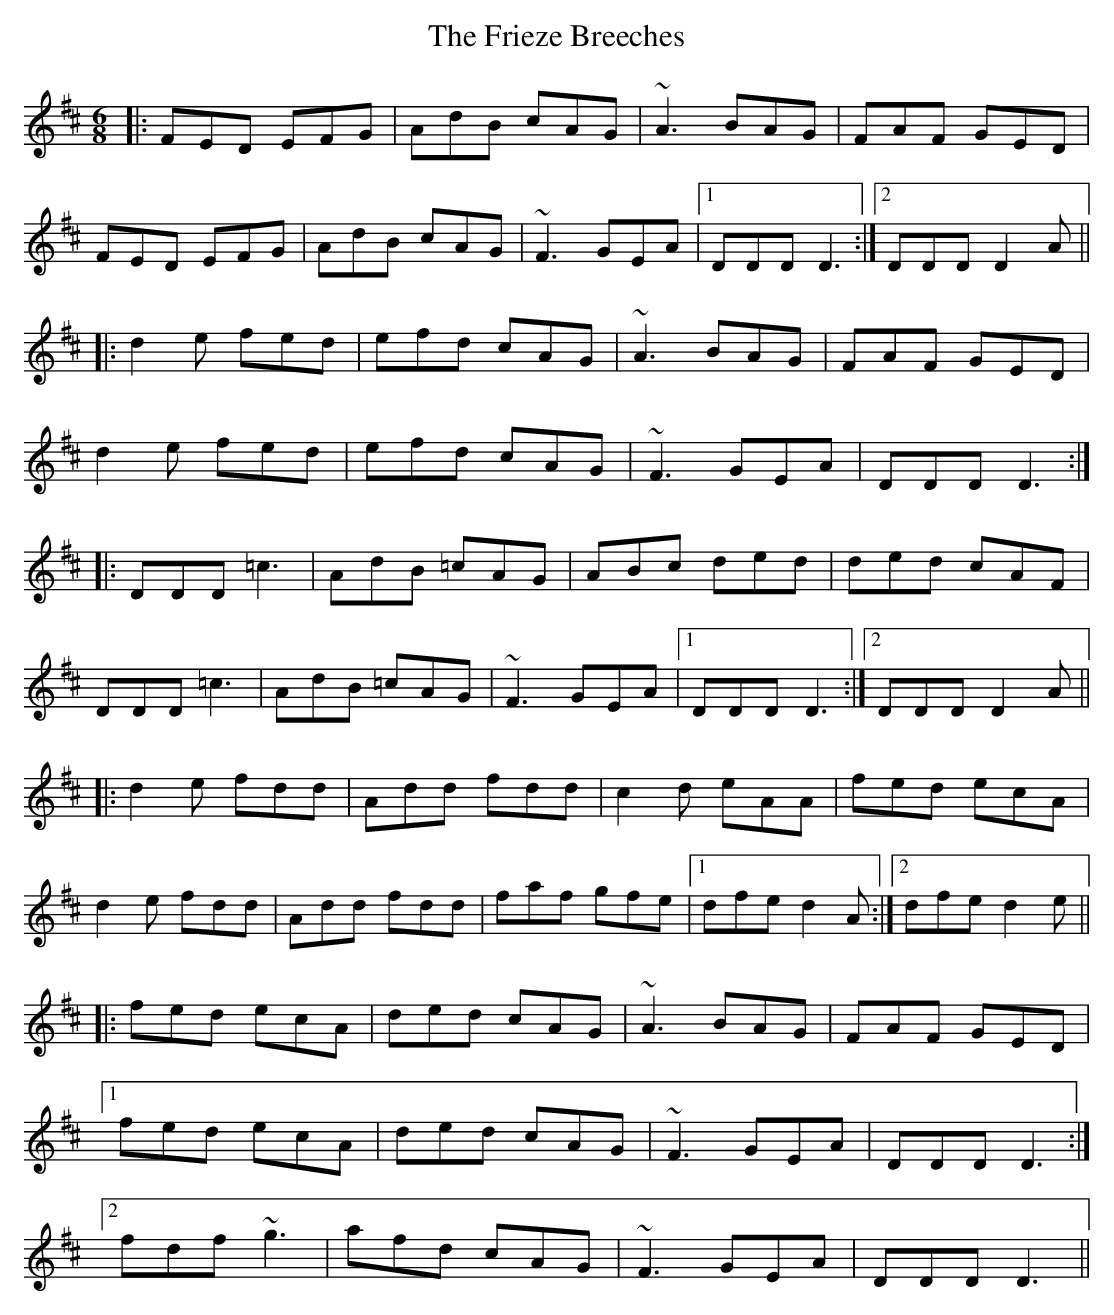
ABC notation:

X:1
T: The Frieze Breeches
M: 6/8
L: 1/8
K: Dmaj
|:FED EFG|AdB cAG|~A3 BAG|FAF GED|
FED EFG|AdB cAG|~F3 GEA|1 DDD D3:|2 DDD D2A||
|:d2e fed|efd cAG|~A3 BAG|FAF GED|
d2e fed|efd cAG|~F3 GEA|DDD D3:|
|:DDD =c3|AdB =cAG|ABc ded|ded cAF|
DDD =c3|AdB =cAG|~F3 GEA|1 DDD D3:|2 DDD D2A||
|:d2e fdd|Add fdd|c2d eAA|fed ecA|
d2e fdd|Add fdd|faf gfe|1 dfe d2A:|2 dfe d2e||
|:fed ecA|ded cAG|~A3 BAG|FAF GED|
[1fed ecA|ded cAG|~F3 GEA|DDD D3:|
[2fdf ~g3|afd cAG|~F3 GEA|DDD D3||
